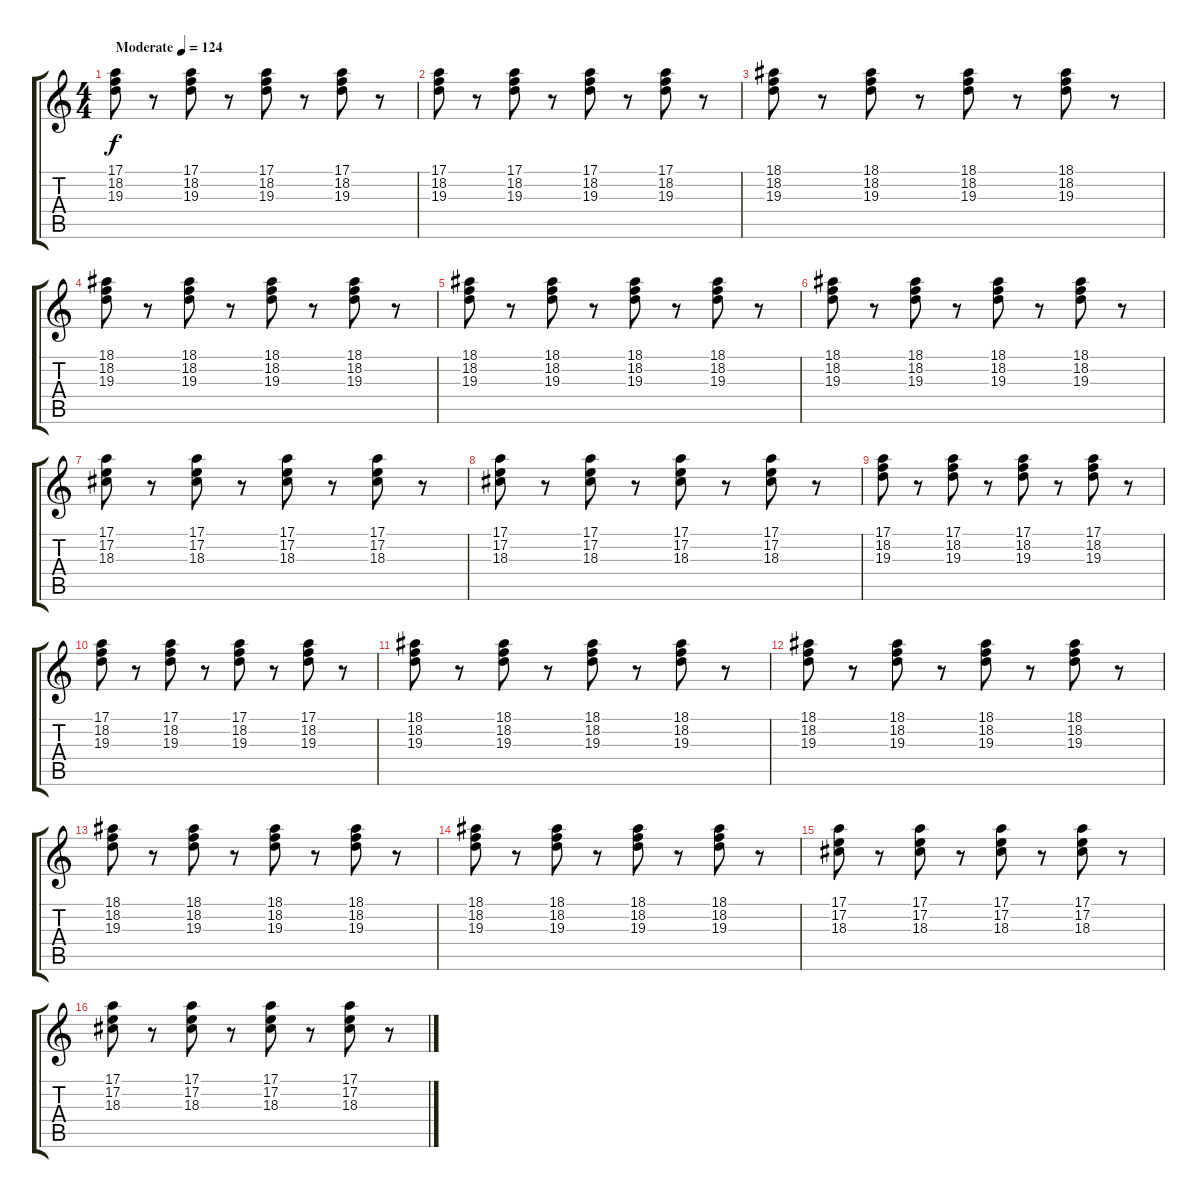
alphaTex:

\track "" {instrument acousticgrandpiano}
\staff {score tabs}
\tuning (E4 B3 G3 D3 A2 E2) {hide}
\ts (4 4)
\section ("" "")
\tempo (124 "Moderate")
\clef g2
\ks c
(17.1 18.2 19.3).8{dy f instrument acousticgrandpiano} r.8 (17.1 18.2 19.3).8 r.8 (17.1 18.2 19.3).8 r.8 (17.1 18.2 19.3).8 r.8 |
(17.1 18.2 19.3).8 r.8 (17.1 18.2 19.3).8 r.8 (17.1 18.2 19.3).8 r.8 (17.1 18.2 19.3).8 r.8 |
(18.1 18.2 19.3).8 r.8 (18.1 18.2 19.3).8 r.8 (18.1 18.2 19.3).8 r.8 (18.1 18.2 19.3).8 r.8 |
(18.1 18.2 19.3).8 r.8 (18.1 18.2 19.3).8 r.8 (18.1 18.2 19.3).8 r.8 (18.1 18.2 19.3).8 r.8 |
(18.1 18.2 19.3).8 r.8 (18.1 18.2 19.3).8 r.8 (18.1 18.2 19.3).8 r.8 (18.1 18.2 19.3).8 r.8 |
(18.1 18.2 19.3).8 r.8 (18.1 18.2 19.3).8 r.8 (18.1 18.2 19.3).8 r.8 (18.1 18.2 19.3).8 r.8 |
(17.1 17.2 18.3).8 r.8 (17.1 17.2 18.3).8 r.8 (17.1 17.2 18.3).8 r.8 (17.1 17.2 18.3).8 r.8 |
(17.1 17.2 18.3).8 r.8 (17.1 17.2 18.3).8 r.8 (17.1 17.2 18.3).8 r.8 (17.1 17.2 18.3).8 r.8 |
(17.1 18.2 19.3).8 r.8 (17.1 18.2 19.3).8 r.8 (17.1 18.2 19.3).8 r.8 (17.1 18.2 19.3).8 r.8 |
(17.1 18.2 19.3).8 r.8 (17.1 18.2 19.3).8 r.8 (17.1 18.2 19.3).8 r.8 (17.1 18.2 19.3).8 r.8 |
(18.1 18.2 19.3).8 r.8 (18.1 18.2 19.3).8 r.8 (18.1 18.2 19.3).8 r.8 (18.1 18.2 19.3).8 r.8 |
(18.1 18.2 19.3).8 r.8 (18.1 18.2 19.3).8 r.8 (18.1 18.2 19.3).8 r.8 (18.1 18.2 19.3).8 r.8 |
(18.1 18.2 19.3).8 r.8 (18.1 18.2 19.3).8 r.8 (18.1 18.2 19.3).8 r.8 (18.1 18.2 19.3).8 r.8 |
(18.1 18.2 19.3).8 r.8 (18.1 18.2 19.3).8 r.8 (18.1 18.2 19.3).8 r.8 (18.1 18.2 19.3).8 r.8 |
(17.1 17.2 18.3).8 r.8 (17.1 17.2 18.3).8 r.8 (17.1 17.2 18.3).8 r.8 (17.1 17.2 18.3).8 r.8 |
(17.1 17.2 18.3).8 r.8 (17.1 17.2 18.3).8 r.8 (17.1 17.2 18.3).8 r.8 (17.1 17.2 18.3).8 r.8
